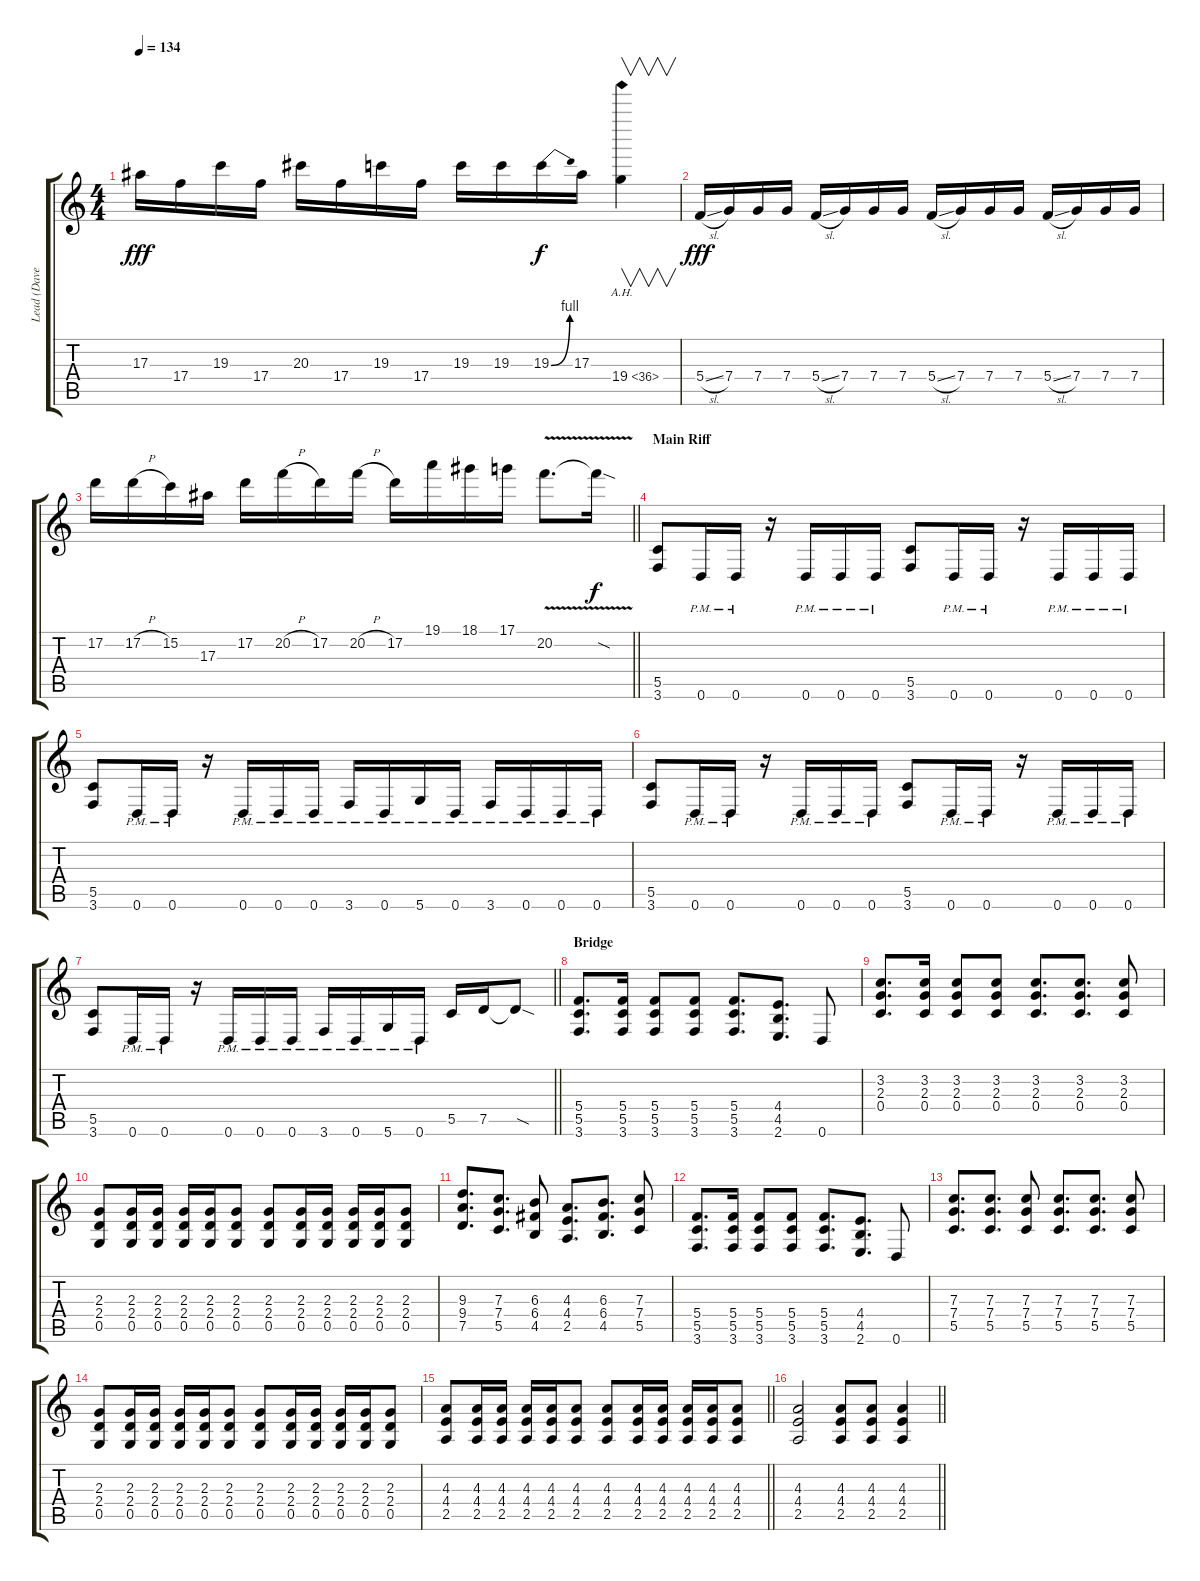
\track ("Lead (Dave Sabo)" "Lead (Dave") {instrument distortionguitar}
\staff {score tabs}
\tuning (D4 A3 F3 C3 G2 D2) {hide}
\ts (4 4)
\tempo 134
\clef g2
\ks c
17.3.16{dy fff} 17.4.16 19.3.16 17.4.16 20.3.16 17.4.16 19.3.16 17.4.16 19.3.16 19.3.16 19.3{be (bend 0 0 60 4)}.16{dy f} 17.3.16 19.4{ah 17}.4{v} |
5.4{sl}.16{dy fff} 7.4.16 7.4.16 7.4.16 5.4{sl}.16 7.4.16 7.4.16 7.4.16 5.4{sl}.16 7.4.16 7.4.16 7.4.16 5.4{sl}.16 7.4.16 7.4.16 7.4.16 |
\barLineRight lightlight
17.2.16 17.2{h}.16 15.2.16 17.3.16 17.2.16 20.2{h}.16 17.2.16 20.2{h}.16 17.2.16 19.1.16 18.1.16 17.1.16 20.2{v}.8{d} 20.2{sod t}.16{dy f} |
\section ("" "Main Riff")
(5.5 3.6).8{volume 10 balance 3 instrument distortionguitar} 0.6{pm}.16 0.6{pm}.16 r.16 0.6{pm}.16 0.6{pm}.16 0.6{pm}.16 (5.5 3.6).8 0.6{pm}.16 0.6{pm}.16 r.16 0.6{pm}.16 0.6{pm}.16 0.6{pm}.16 |
(5.5 3.6).8 0.6{pm}.16 0.6{pm}.16 r.16 0.6{pm}.16 0.6{pm}.16 0.6{pm}.16 3.6{pm}.16 0.6{pm}.16 5.6{pm}.16 0.6{pm}.16 3.6{pm}.16 0.6{pm}.16 0.6{pm}.16 0.6{pm}.16 |
(5.5 3.6).8 0.6{pm}.16 0.6{pm}.16 r.16 0.6{pm}.16 0.6{pm}.16 0.6{pm}.16 (5.5 3.6).8 0.6{pm}.16 0.6{pm}.16 r.16 0.6{pm}.16 0.6{pm}.16 0.6{pm}.16 |
\barLineRight lightlight
(5.5 3.6).8 0.6{pm}.16 0.6{pm}.16 r.16 0.6{pm}.16 0.6{pm}.16 0.6{pm}.16 3.6{pm}.16 0.6{pm}.16 5.6{pm}.16 0.6{pm}.16 5.5.16 7.5.16 7.5{sod t}.8 |
\section ("" "Bridge")
(5.4 5.5 3.6).8{d} (5.4 5.5 3.6).16 (5.4 5.5 3.6).8 (5.4 5.5 3.6).8 (5.4 5.5 3.6).8{d} (4.4 4.5 2.6).8{d} 0.6.8 |
(3.2 2.3 0.4).8{d} (3.2 2.3 0.4).16 (3.2 2.3 0.4).8 (3.2 2.3 0.4).8 (3.2 2.3 0.4).8{d} (3.2 2.3 0.4).8{d} (3.2 2.3 0.4).8 |
(2.3 2.4 0.5).8 (2.3 2.4 0.5).16 (2.3 2.4 0.5).16 (2.3 2.4 0.5).16 (2.3 2.4 0.5).16 (2.3 2.4 0.5).8 (2.3 2.4 0.5).8 (2.3 2.4 0.5).16 (2.3 2.4 0.5).16 (2.3 2.4 0.5).16 (2.3 2.4 0.5).16 (2.3 2.4 0.5).8 |
(9.3 9.4 7.5).8{d} (7.3 7.4 5.5).8{d} (6.3 6.4 4.5).8 (4.3 4.4 2.5).8{d} (6.3 6.4 4.5).8{d} (7.3 7.4 5.5).8 |
(5.4 5.5 3.6).8{d} (5.4 5.5 3.6).16 (5.4 5.5 3.6).8 (5.4 5.5 3.6).8 (5.4 5.5 3.6).8{d} (4.4 4.5 2.6).8{d} 0.6.8 |
(7.3 7.4 5.5).8{d} (7.3 7.4 5.5).8{d} (7.3 7.4 5.5).8 (7.3 7.4 5.5).8{d} (7.3 7.4 5.5).8{d} (7.3 7.4 5.5).8 |
(2.3 2.4 0.5).8 (2.3 2.4 0.5).16 (2.3 2.4 0.5).16 (2.3 2.4 0.5).16 (2.3 2.4 0.5).16 (2.3 2.4 0.5).8 (2.3 2.4 0.5).8 (2.3 2.4 0.5).16 (2.3 2.4 0.5).16 (2.3 2.4 0.5).16 (2.3 2.4 0.5).16 (2.3 2.4 0.5).8 |
\barLineRight lightlight
(4.3 4.4 2.5).8 (4.3 4.4 2.5).16 (4.3 4.4 2.5).16 (4.3 4.4 2.5).16 (4.3 4.4 2.5).16 (4.3 4.4 2.5).8 (4.3 4.4 2.5).8 (4.3 4.4 2.5).16 (4.3 4.4 2.5).16 (4.3 4.4 2.5).16 (4.3 4.4 2.5).16 (4.3 4.4 2.5).8 |
\barLineRight lightlight
(4.3 4.4 2.5).2 (4.3 4.4 2.5).8 (4.3 4.4 2.5).8 (4.3 4.4 2.5).4
